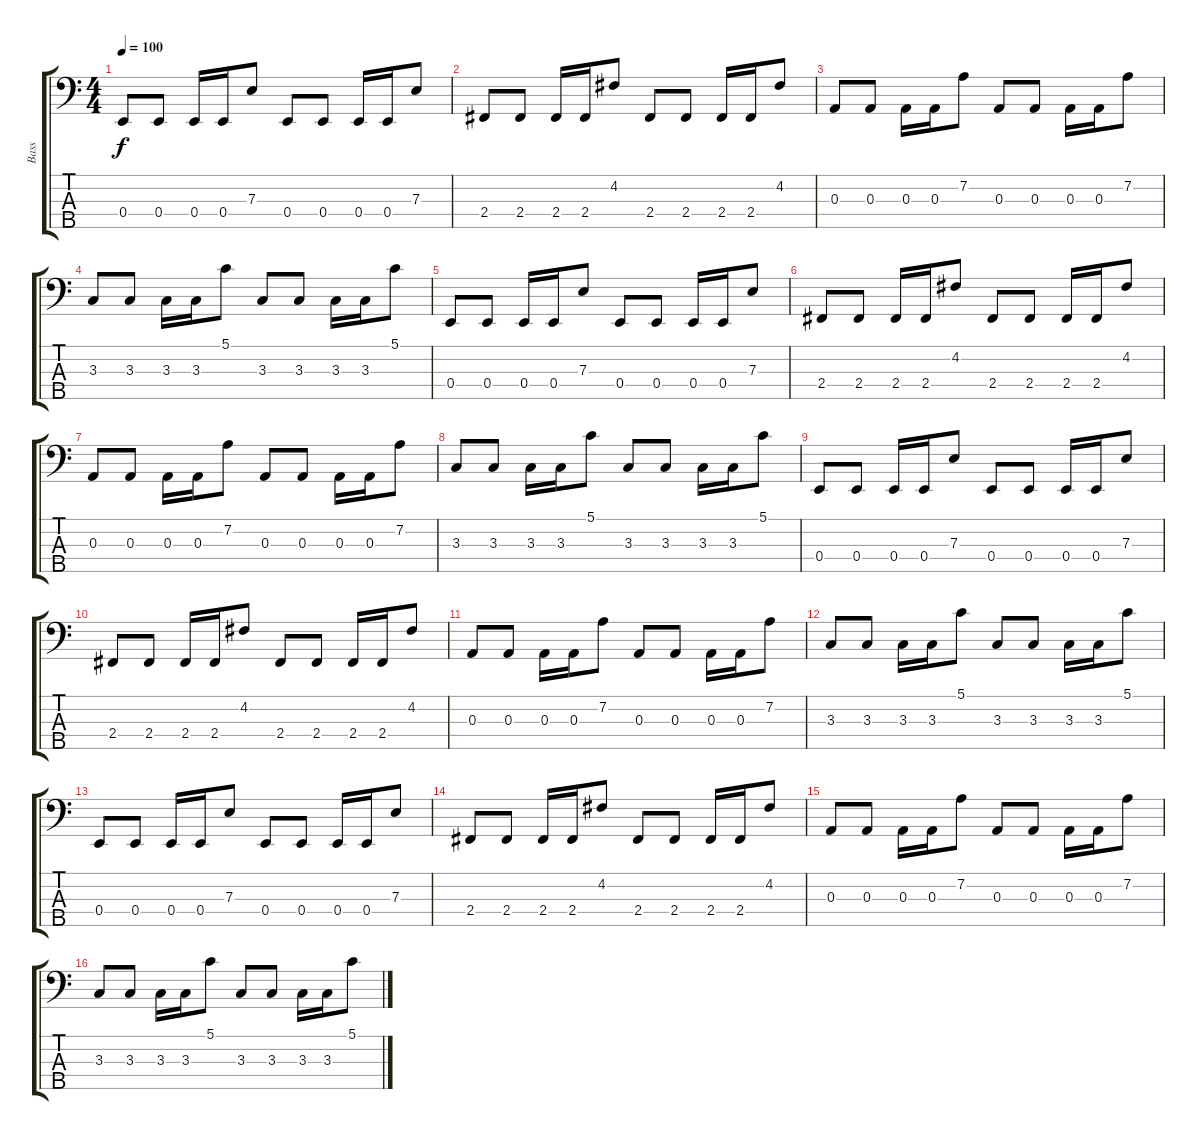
\track ("Bass" "Bass") {instrument electricbassfinger}
\staff {score tabs}
\tuning (G2 D2 A1 E1 B0) {hide}
\ts (4 4)
\tempo 100
\clef f4
\ks c
0.4.8{dy f} 0.4.8 0.4.16 0.4.16 7.3.8 0.4.8 0.4.8 0.4.16 0.4.16 7.3.8 |
2.4.8 2.4.8 2.4.16 2.4.16 4.2.8 2.4.8 2.4.8 2.4.16 2.4.16 4.2.8 |
0.3.8 0.3.8 0.3.16 0.3.16 7.2.8 0.3.8 0.3.8 0.3.16 0.3.16 7.2.8 |
3.3.8 3.3.8 3.3.16 3.3.16 5.1.8 3.3.8 3.3.8 3.3.16 3.3.16 5.1.8 |
0.4.8 0.4.8 0.4.16 0.4.16 7.3.8 0.4.8 0.4.8 0.4.16 0.4.16 7.3.8 |
2.4.8 2.4.8 2.4.16 2.4.16 4.2.8 2.4.8 2.4.8 2.4.16 2.4.16 4.2.8 |
0.3.8 0.3.8 0.3.16 0.3.16 7.2.8 0.3.8 0.3.8 0.3.16 0.3.16 7.2.8 |
3.3.8 3.3.8 3.3.16 3.3.16 5.1.8 3.3.8 3.3.8 3.3.16 3.3.16 5.1.8 |
0.4.8 0.4.8 0.4.16 0.4.16 7.3.8 0.4.8 0.4.8 0.4.16 0.4.16 7.3.8 |
2.4.8 2.4.8 2.4.16 2.4.16 4.2.8 2.4.8 2.4.8 2.4.16 2.4.16 4.2.8 |
0.3.8 0.3.8 0.3.16 0.3.16 7.2.8 0.3.8 0.3.8 0.3.16 0.3.16 7.2.8 |
3.3.8 3.3.8 3.3.16 3.3.16 5.1.8 3.3.8 3.3.8 3.3.16 3.3.16 5.1.8 |
0.4.8 0.4.8 0.4.16 0.4.16 7.3.8 0.4.8 0.4.8 0.4.16 0.4.16 7.3.8 |
2.4.8 2.4.8 2.4.16 2.4.16 4.2.8 2.4.8 2.4.8 2.4.16 2.4.16 4.2.8 |
0.3.8 0.3.8 0.3.16 0.3.16 7.2.8 0.3.8 0.3.8 0.3.16 0.3.16 7.2.8 |
3.3.8 3.3.8 3.3.16 3.3.16 5.1.8 3.3.8 3.3.8 3.3.16 3.3.16 5.1.8
